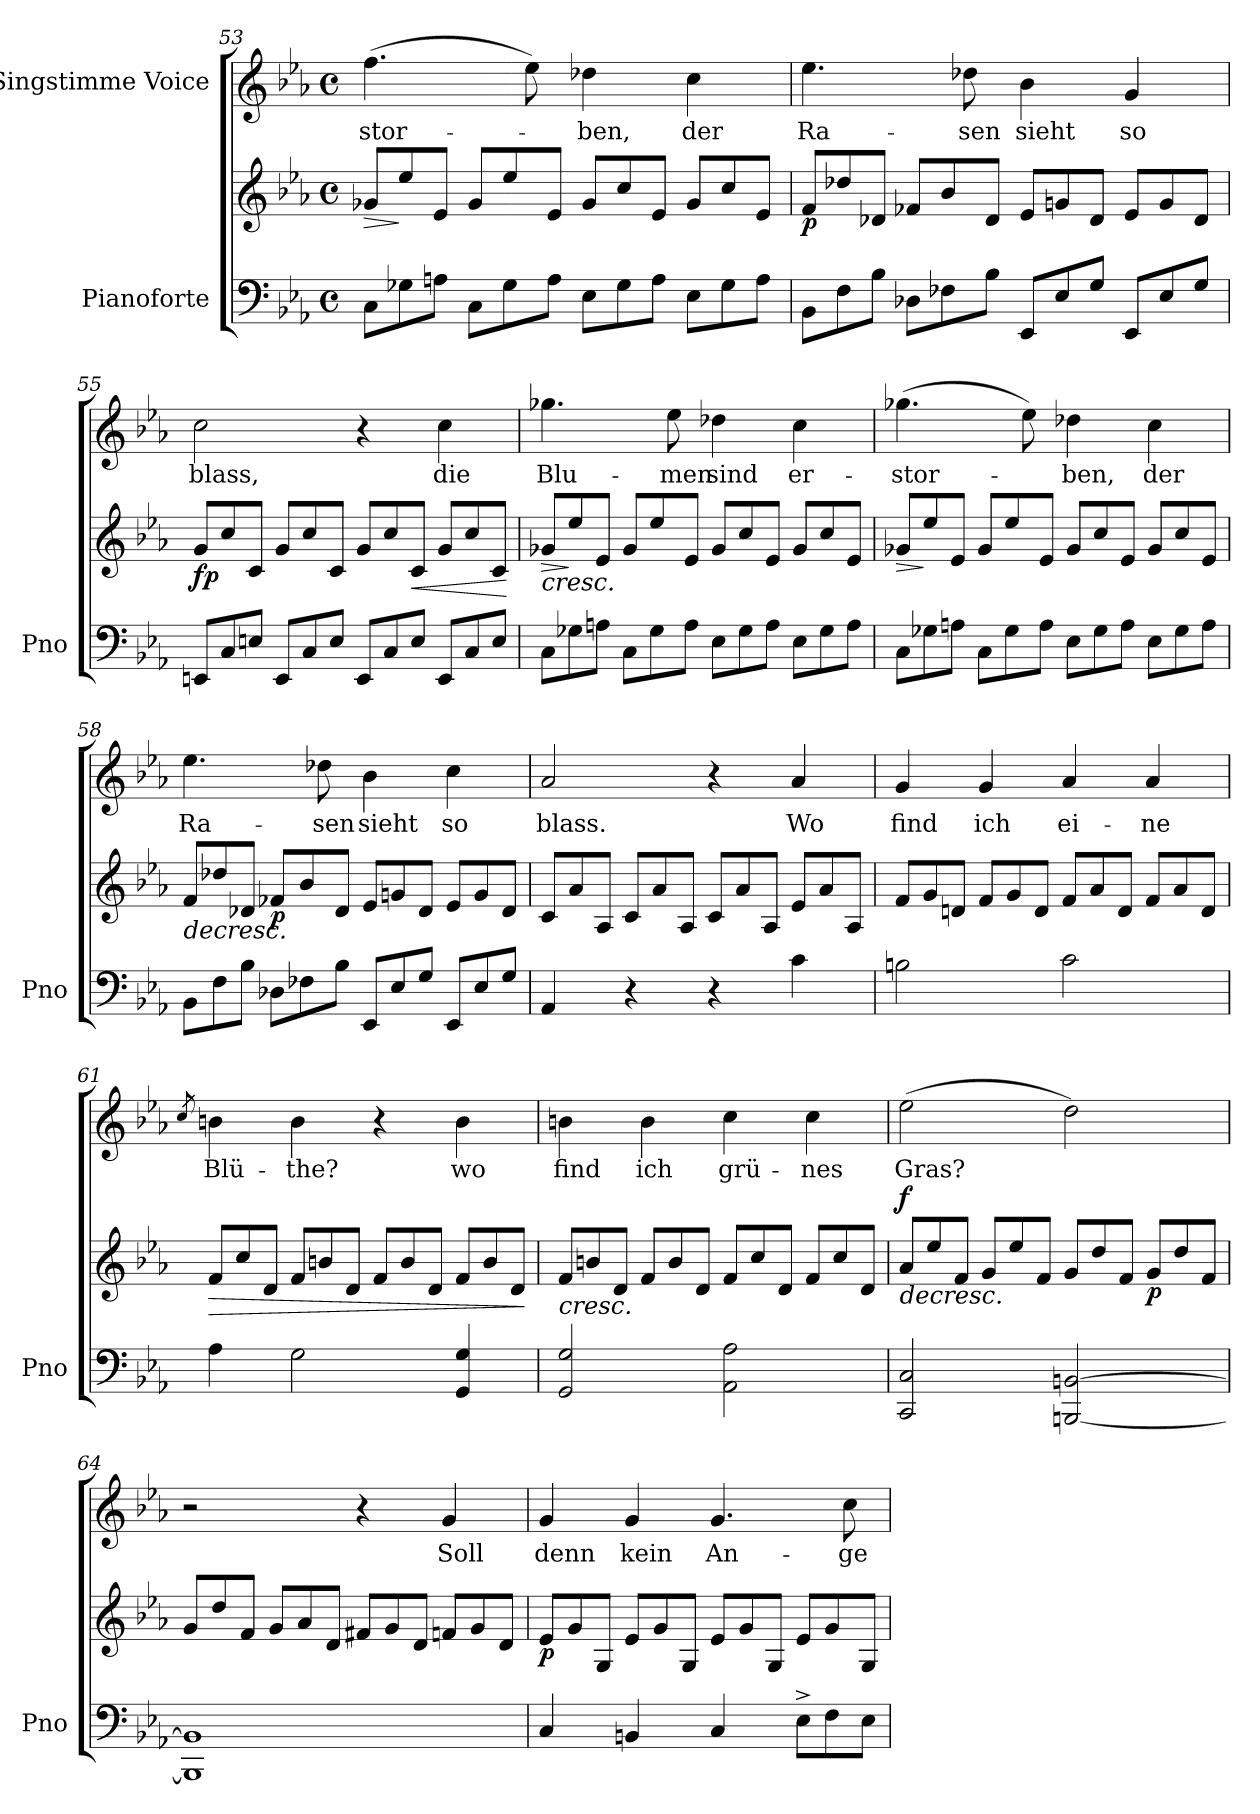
**kern	**kern	**dynam	**kern	**text
*part2	*part2	*part2	*part1	*part1
*staff3	*staff2	*staff2/3	*staff1	*staff1
*I"Pianoforte	*	*	*I"Singstimme Voice	*
*I'Pno	*	*	*	*
!!LO:LB:g=z
*clefF4	*clefG2	*	*clefG2	*
*k[b-e-a-]	*k[b-e-a-]	*	*k[b-e-a-]	*
*M4/4	*M4/4	*	*M4/4	*
*met(c)	*met(c)	*	*met(c)	*
*Xtuplet	*Xtuplet	*	*	*
=53	=53	=53	=53	=53
!	!	!LO:HP:b	!	!LO:LY:b
12C\L	12g-X/L	>	(>4.ff\	-stor-
12G-X\	12ee-/	]	.	.
12An\J	12e-/J	.	.	.
12C\L	12g-/L	.	.	.
12G-\	12ee-/	.	.	.
.	.	.	8ee-\)	.
12A\J	12e-/J	.	.	.
!	!	!	!	!LO:LY:b
12E-\L	12g-/L	.	4dd-X\	-ben,
12G-\	12cc/	.	.	.
12A\J	12e-/J	.	.	.
!	!	!	!	!LO:LY:b
12E-\L	12g-/L	.	4cc\	der
12G-\	12cc/	.	.	.
12A\J	12e-/J	.	.	.
=54	=54	=54	=54	=54
!	!	!LO:DY:b	!	!LO:LY:b
12BB-\L	12f/L	p	4.ee-\	-Ra-
12F\	12dd-X/	.	.	.
12B-\J	12d-X/J	.	.	.
12D-X\L	12f-X/L	.	.	.
12F-X\	12b-/	.	.	.
!	!	!	!	!LO:LY:b
.	.	.	8dd-X\	-sen
12B-\J	12d-/J	.	.	.
!	!	!	!	!LO:LY:b
12EE-/L	12e-/L	.	4b-\	sieht
12E-/	12gn/	.	.	.
12G/J	12d-/J	.	.	.
!	!	!	!	!LO:LY:b
12EE-/L	12e-/L	.	4g/	so
12E-/	12g/	.	.	.
12G/J	12d-/J	.	.	.
!!LO:PB:g=z
=55	=55	=55	=55	=55
!	!	!LO:DY:b	!	!LO:LY:b
12EEn/L	12g/L	fp	2cc\	blass,
12C/	12cc/	.	.	.
12En/J	12c/J	.	.	.
12EE/L	12g/L	.	.	.
12C/	12cc/	.	.	.
12E/J	12c/J	.	.	.
12EE/L	12g/L	.	4r	.
12C/	12cc/	.	.	.
!	!	!LO:HP:b	!	!
12E/J	12c/J	<	.	.
!	!	!	!	!LO:LY:b
12EE/L	12g/L	.	4cc\	die
12C/	12cc/	.	.	.
12E/J	12c/J	.	.	.
.	.	[	.	.
=56	=56	=56	=56	=56
!	!LO:TX:b:i:t=cresc.	!	!	!
!	!	!LO:HP:b	!	!LO:LY:b
12C\L	12g-X/L	>	4.gg-X\	Blu-
12G-X\	12ee-/	]	.	.
12An\J	12e-/J	.	.	.
12C\L	12g-/L	.	.	.
12G-\	12ee-/	.	.	.
!	!	!	!	!LO:LY:b
.	.	.	8ee-\	-men
12A\J	12e-/J	.	.	.
!	!	!	!	!LO:LY:b
12E-\L	12g-/L	.	4dd-X\	sind
12G-\	12cc/	.	.	.
12A\J	12e-/J	.	.	.
!	!	!	!	!LO:LY:b
12E-\L	12g-/L	.	4cc\	er-
12G-\	12cc/	.	.	.
12A\J	12e-/J	.	.	.
=57	=57	=57	=57	=57
!	!	!LO:HP:b	!	!LO:LY:b
12C\L	12g-X/L	>	(>4.gg-X\	-stor-
12G-X\	12ee-/	]	.	.
12An\J	12e-/J	.	.	.
12C\L	12g-/L	.	.	.
12G-\	12ee-/	.	.	.
.	.	.	8ee-\)	.
12A\J	12e-/J	.	.	.
!	!	!	!	!LO:LY:b
12E-\L	12g-/L	.	4dd-X\	-ben,
12G-\	12cc/	.	.	.
12A\J	12e-/J	.	.	.
!	!	!	!	!LO:LY:b
12E-\L	12g-/L	.	4cc\	der
12G-\	12cc/	.	.	.
12A\J	12e-/J	.	.	.
!!LO:LB:g=z
=58	=58	=58	=58	=58
!	!	!LO:HP:b	!	!LO:LY:b
12BB-\L	12f/L	>	4.ee-\	Ra-
12F\	12dd-X/	.	.	.
12B-\J	12d-X/J	.	.	.
!	!	!LO:DY:b	!	!
12D-X\L	12f-X/L	p	.	.
12F-X\	12b-/	.	.	.
!	!	!	!	!LO:LY:b
.	.	.	8dd-X\	-sen
12B-\J	12d-/J	.	.	.
!	!	!	!	!LO:LY:b
12EE-/L	12e-/L	.	4b-\	sieht
12E-/	12gn/	.	.	.
12G/J	12d-/J	.	.	.
!	!	!	!	!LO:LY:b
12EE-/L	12e-/L	.	4cc\	so
12E-/	12g/	.	.	.
12G/J	12d-/J	.	.	.
.	.	]	.	.
=59	=59	=59	=59	=59
!	!	!	!	!LO:LY:b
4AA-/	12c/L	.	2a-/	blass.
.	12a-/	.	.	.
.	12A-/J	.	.	.
4r	12c/L	.	.	.
.	12a-/	.	.	.
.	12A-/J	.	.	.
4r	12c/L	.	4r	.
.	12a-/	.	.	.
.	12A-/J	.	.	.
!	!	!	!	!LO:LY:b
4c\	12e-/L	.	4a-/	Wo
.	12a-/	.	.	.
.	12A-/J	.	.	.
=60	=60	=60	=60	=60
!	!	!	!	!LO:LY:b
2Bn\	12f/L	.	4g/	find
.	12g/	.	.	.
.	12dn/J	.	.	.
!	!	!	!	!LO:LY:b
.	12f/L	.	4g/	ich
.	12g/	.	.	.
.	12d/J	.	.	.
!	!	!	!	!LO:LY:b
2c\	12f/L	.	4a-/	ei-
.	12a-/	.	.	.
.	12d/J	.	.	.
!	!	!	!	!LO:LY:b
.	12f/L	.	4a-/	-ne
.	12a-/	.	.	.
.	12d/J	.	.	.
!!LO:LB:g=z
=61	=61	=61	=61	=61
.	.	.	8qcc/	.
!	!	!LO:HP:b	!	!LO:LY:b
4A-\	12f/L	>	4bn\	Blü-
.	12cc/	.	.	.
.	12d/J	.	.	.
!	!	!	!	!LO:LY:b
2G\	12f/L	.	4b\	-the?
.	12bn/	.	.	.
.	12d/J	.	.	.
.	12f/L	.	4r	.
.	12b/	.	.	.
.	12d/J	.	.	.
!	!	!	!	!LO:LY:b
4GG/ 4G/	12f/L	.	4b\	wo
.	12b/	.	.	.
.	12d/J	.	.	.
.	.	]	.	.
=62	=62	=62	=62	=62
!	!LO:TX:b:i:t=cresc.	!	!	!
!	!	!	!	!LO:LY:b
2GG/ 2G/	12f/L	.	4bn\	find
.	12bn/	.	.	.
.	12d/J	.	.	.
!	!	!	!	!LO:LY:b
.	12f/L	.	4b\	ich
.	12b/	.	.	.
.	12d/J	.	.	.
!	!	!	!	!LO:LY:b
2AA-\ 2A-\	12f/L	.	4cc\	grü-
.	12cc/	.	.	.
.	12d/J	.	.	.
!	!	!	!	!LO:LY:b
.	12f/L	.	4cc\	-nes
.	12cc/	.	.	.
.	12d/J	.	.	.
=63	=63	=63	=63	=63
!	!	!LO:HP:b	!	!LO:LY:b
!	!	!LO:DY:n=1:a	!	!
2CC/ 2C/	12a-/L	> f	(>2ee-\	Gras?
.	12ee-/	.	.	.
.	12f/J	.	.	.
.	12g/L	.	.	.
.	12ee-/	.	.	.
.	12f/J	.	.	.
[2BBBn/ [2BBn/	12g/L	.	2dd\)	.
.	12dd/	.	.	.
.	12f/J	.	.	.
!	!	!LO:DY:n=2:b	!	!
.	12g/L	p	.	.
.	12dd/	.	.	.
.	12f/J	.	.	.
.	.	]	.	.
=64	=64	=64	=64	=64
1BBB] 1BB]	12g/L	.	2r	.
.	12dd/	.	.	.
.	12f/J	.	.	.
.	12g/L	.	.	.
.	12a-/	.	.	.
.	12d/J	.	.	.
.	12f#X/L	.	4r	.
.	12g/	.	.	.
.	12d/J	.	.	.
!	!	!	!	!LO:LY:b
.	12fn/L	.	4g/	Soll
.	12g/	.	.	.
.	12d/J	.	.	.
!!LO:LB:g=z
=65	=65	=65	=65	=65
!	!	!LO:DY:b	!	!LO:LY:b
4C/	12e-/L	p	4g/	denn
.	12g/	.	.	.
.	12G/J	.	.	.
!	!	!	!	!LO:LY:b
4BBn/	12e-/L	.	4g/	kein
.	12g/	.	.	.
.	12G/J	.	.	.
!	!	!	!	!LO:LY:b
4C/	12e-/L	.	4.g/	An-
.	12g/	.	.	.
.	12G/J	.	.	.
12E-^\L	12e-/L	.	.	.
12F\	12g/	.	.	.
!	!	!	!	!LO:LY:b
.	.	.	8cc\	-ge-
12E-\J	12G/J	.	.	.
=	=	=	=	=
*-	*-	*-	*-	*-
